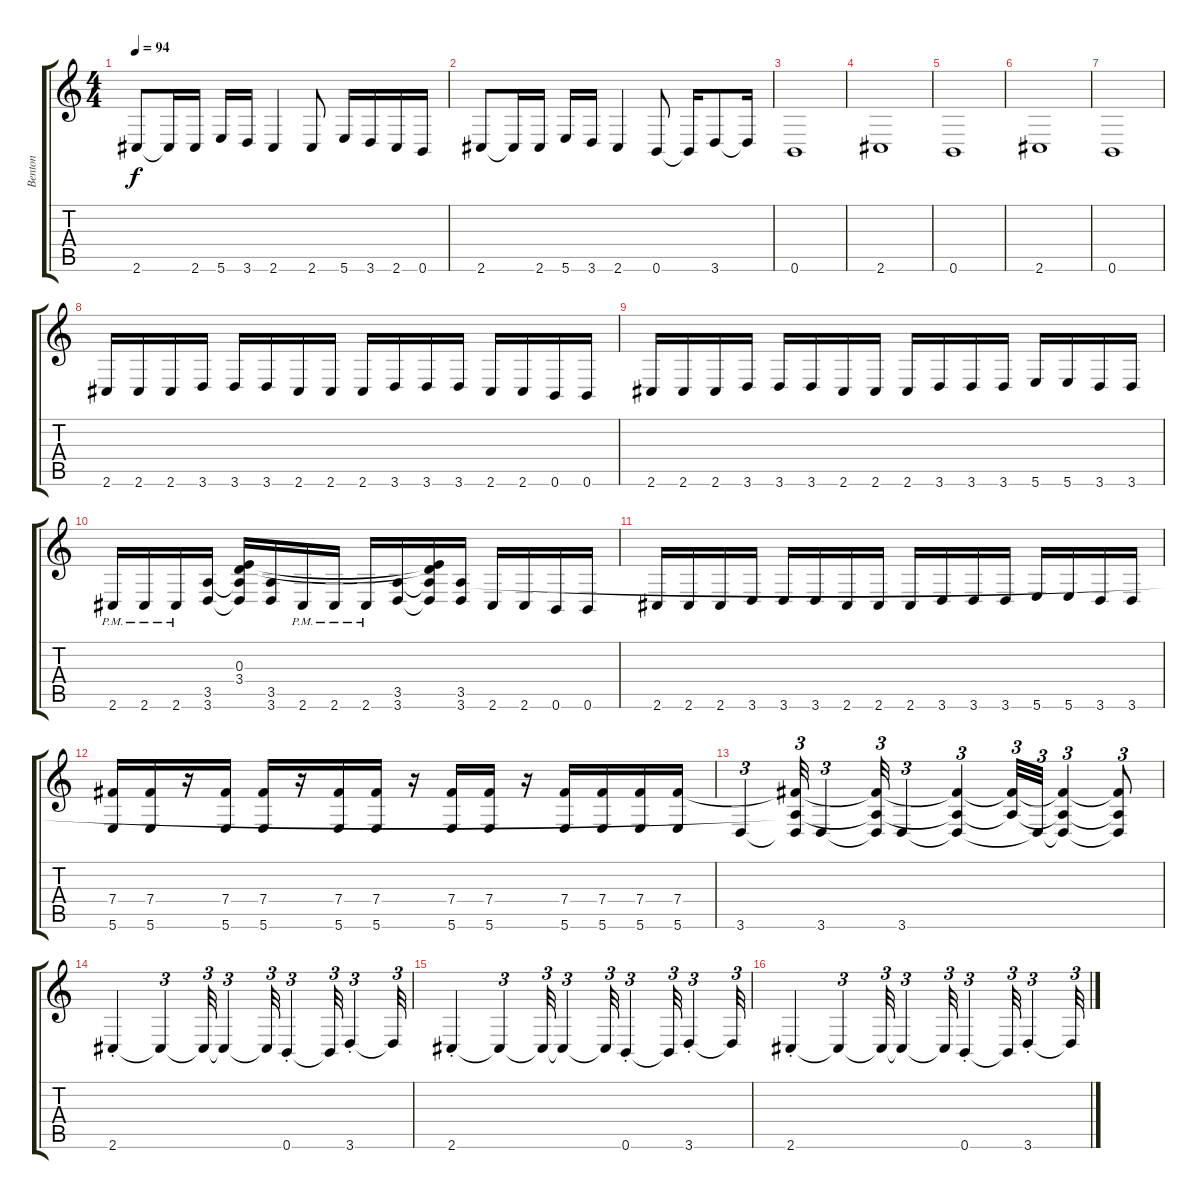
\track ("Benton" "Benton") {instrument electricbassfinger}
\staff {score tabs}
\tuning (Db4 Ab3 E3 B2 Gb2 B1) {hide}
\ts (4 4)
\tempo 94
\clef g2
\ks c
2.6.8{dy f} 2.6{t}.16 2.6.16 5.6.16 3.6.16 2.6.4 2.6.8 5.6.16 3.6.16 2.6.16 0.6.16 |
2.6.8 2.6{t}.16 2.6.16 5.6.16 3.6.16 2.6.4 0.6.8 0.6{t}.16 3.6.8 3.6{t}.16 |
0.6.1 |
2.6.1 |
0.6.1 |
2.6.1 |
0.6.1 |
2.6.16 2.6.16 2.6.16 3.6.16 3.6.16 3.6.16 2.6.16 2.6.16 2.6.16 3.6.16 3.6.16 3.6.16 2.6.16 2.6.16 0.6.16 0.6.16 |
2.6.16 2.6.16 2.6.16 3.6.16 3.6.16 3.6.16 2.6.16 2.6.16 2.6.16 3.6.16 3.6.16 3.6.16 5.6.16 5.6.16 3.6.16 3.6.16 |
2.6{pm}.16 2.6{pm}.16 2.6{pm}.16 (3.5 3.6).16 (0.3 3.4 3.5{t} 3.6{t}).16 (3.5 3.6).16 2.6{pm}.16 2.6{pm}.16 2.6{pm}.16 (3.5 3.6).16 (0.3{t} 3.4{t} 3.5{t} 3.6{t}).16 (3.5 3.6).16 2.6.16 2.6.16 0.6.16 0.6.16 |
2.6.16 2.6.16 2.6.16 3.6.16 3.6.16 3.6.16 2.6.16 2.6.16 2.6.16 3.6.16 3.6.16 3.6.16 5.6.16 5.6.16 3.6.16 3.6.16 |
(7.4 5.6).16 (7.4 5.6).16 r.16 (7.4 5.6).16 (7.4 5.6).16 r.16 (7.4 5.6).16 (7.4 5.6).16 r.16 (7.4 5.6).16 (7.4 5.6).16 r.16 (7.4 5.6).16 (7.4 5.6).16 (7.4 5.6).16 (7.4 5.6).16 |
3.6.4{tu (3 2)} (7.4{t} 3.5{t} 3.6{t}).32{tu (3 2)} 3.6.4{tu (3 2)} (7.4{t} 3.5{t} 3.6{t}).32{tu (3 2)} 3.6.4{tu (3 2)} (7.4{t} 3.5{t} 3.6{t}).4{tu (3 2)} (7.4{t} 3.5{t}).32{tu (3 2)} 3.6{t}.32{tu (3 2)} (7.4{t} 3.5{t} 3.6{t}).4{tu (3 2)} (7.4{t} 3.5{t} 3.6{t}).8{tu (3 2)} |
2.6{st}.4 2.6{t}.4{tu (3 2)} 2.6{t}.32{tu (3 2)} 2.6{t}.4{tu (3 2)} 2.6{t}.32{tu (3 2)} 0.6{st}.4{tu (3 2)} 0.6{t}.32{tu (3 2)} 3.6{st}.4{tu (3 2)} 3.6{t}.32{tu (3 2)} |
2.6{st}.4 2.6{t}.4{tu (3 2)} 2.6{t}.32{tu (3 2)} 2.6{t}.4{tu (3 2)} 2.6{t}.32{tu (3 2)} 0.6{st}.4{tu (3 2)} 0.6{t}.32{tu (3 2)} 3.6{st}.4{tu (3 2)} 3.6{t}.32{tu (3 2)} |
2.6{st}.4 2.6{t}.4{tu (3 2)} 2.6{t}.32{tu (3 2)} 2.6{t}.4{tu (3 2)} 2.6{t}.32{tu (3 2)} 0.6{st}.4{tu (3 2)} 0.6{t}.32{tu (3 2)} 3.6{st}.4{tu (3 2)} 3.6{t}.32{tu (3 2)}
